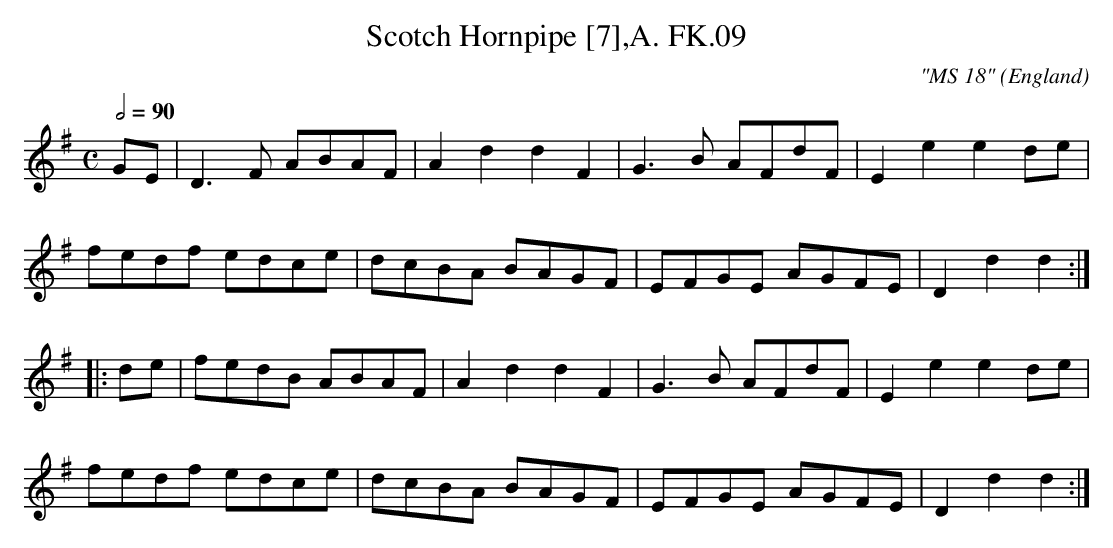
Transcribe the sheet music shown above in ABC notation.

X:1
T:Scotch Hornpipe [7],A. FK.09
M:C
L:1/8
Q:1/2=90
C:"MS 18"
O:England
K:G
GE | D3 F ABAF | A2 d2 d2 F2 | G3 B AFdF | E2 e2 e2 de |!
fedf edce | dcBA BAGF | EFGE AGFE | D2 d2 d2 :|!
|:de | fedB ABAF | A2 d2 d2 F2 | G3 B AFdF | E2 e2 e2 de |!
fedf edce | dcBA BAGF |EFGE AGFE | D2 d2 d2 :|
